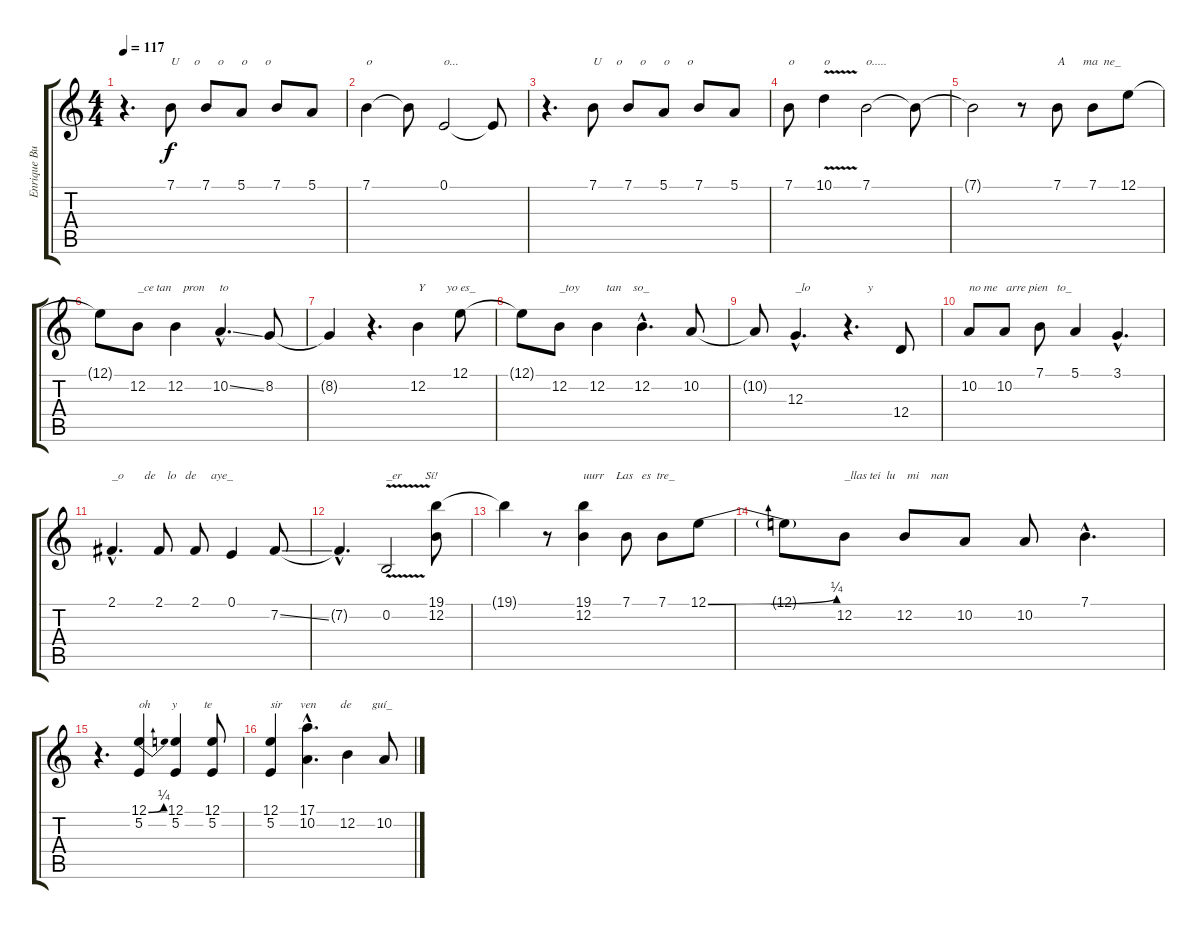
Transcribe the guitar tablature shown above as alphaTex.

\track ("Enrique Bunbury - Voz" "Enrique Bu") {instrument synthbrass1}
\staff {score tabs}
\tuning (E4 B3 G3 D3 A2 E2) {hide}
\ts (4 4)
\tempo 117
\clef g2
\ks c
r.4{d dy f} 7.1.8{txt "U     o      o      o      o "} 7.1.8 5.1.8 7.1.8 5.1.8 |
7.1.4{txt "o"} 7.1{t}.8 0.1.2{txt "o..."} 0.1{t}.8 |
r.4{d} 7.1.8{txt "U     o      o      o      o "} 7.1.8 5.1.8 7.1.8 5.1.8 |
7.1.8{txt "o"} 10.1{v}.4{txt "o"} 7.1.2{txt "o....."} 7.1{t}.8 |
7.1{t}.2 r.8 7.1.8{txt "A      ma  ne_"} 7.1.8 12.1.8 |
12.1{t}.8 12.2.8{txt "_ce tan    pron     to"} 12.2.4 10.2{ss hac}.4{d} 8.2.8 |
8.2{t}.4 r.4{d} 12.2.4{txt "Y       yo es_"} 12.1.8 |
12.1{t}.8 12.2.8{txt "_toy         tan    so_"} 12.2.4 12.2{hac}.4{d} 10.2.8 |
10.2{t}.8 12.3{hac}.4{d txt "_lo                   y"} r.4{d} 12.4.8 |
10.2.8{txt "no me   arre pien   to_"} 10.2.8 7.1.8 5.1.4 3.1{hac}.4{d} |
2.1{hac}.4{d txt "_o       de    lo   de     aye_"} 2.1.8 2.1.8 0.1.4 7.2{ss}.8 |
7.2{hac t}.4{d} 0.2{v}.2{txt "_er        Sí!"} (19.1 12.2).8 |
19.1{t}.4 r.8 (19.1 12.2).4{txt "uurr    Las   es  tre_"} 7.1.8 7.1.8 12.1{be (bend 0 0 60 1)}.8 |
12.1{t}.8 12.2.8{txt "_llas tei  lu    mi    nan"} 12.2.8 10.2.8 10.2.8 7.1{hac}.4{d} |
r.4{d} (12.1{be (bend 0 0 60 1)} 5.2).4{txt "oh       y         te"} (12.1 5.2).4 (12.1 5.2).8 |
(12.1 5.2).4{txt "sir      ven        de       guí_"} (17.1{hac} 10.2{hac}).4{d} 12.2.4 10.2.8
